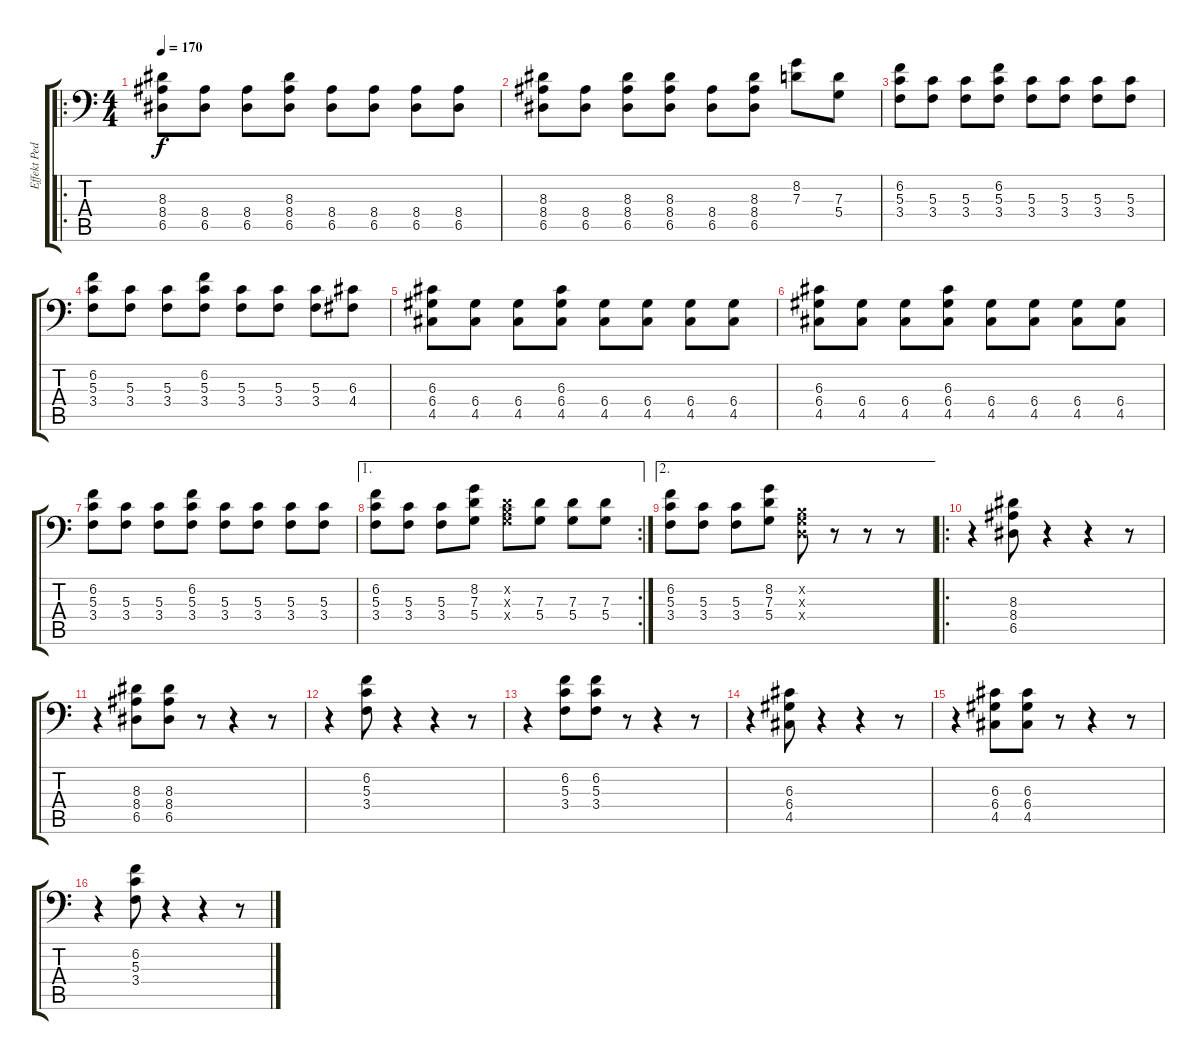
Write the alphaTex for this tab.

\track ("Effekt Pedal Gitarr 1" "Effekt Ped") {instrument electricbassfinger}
\staff {score tabs}
\tuning (E3 B2 G2 D2 A1 E1) {hide}
\ro
\ts (4 4)
\tempo 170
\clef f4
\ks c
(8.3 8.4 6.5).8{dy f} (8.4 6.5).8 (8.4 6.5).8 (8.3 8.4 6.5).8 (8.4 6.5).8 (8.4 6.5).8 (8.4 6.5).8 (8.4 6.5).8 |
(8.3 8.4 6.5).8 (8.4 6.5).8 (8.3 8.4 6.5).8 (8.3 8.4 6.5).8 (8.4 6.5).8 (8.3 8.4 6.5).8 (8.2 7.3).8 (7.3 5.4).8 |
(6.2 5.3 3.4).8 (5.3 3.4).8 (5.3 3.4).8 (6.2 5.3 3.4).8 (5.3 3.4).8 (5.3 3.4).8 (5.3 3.4).8 (5.3 3.4).8 |
(6.2 5.3 3.4).8 (5.3 3.4).8 (5.3 3.4).8 (6.2 5.3 3.4).8 (5.3 3.4).8 (5.3 3.4).8 (5.3 3.4).8 (6.3 4.4).8 |
(6.3 6.4 4.5).8 (6.4 4.5).8 (6.4 4.5).8 (6.3 6.4 4.5).8 (6.4 4.5).8 (6.4 4.5).8 (6.4 4.5).8 (6.4 4.5).8 |
(6.3 6.4 4.5).8 (6.4 4.5).8 (6.4 4.5).8 (6.3 6.4 4.5).8 (6.4 4.5).8 (6.4 4.5).8 (6.4 4.5).8 (6.4 4.5).8 |
(6.2 5.3 3.4).8 (5.3 3.4).8 (5.3 3.4).8 (6.2 5.3 3.4).8 (5.3 3.4).8 (5.3 3.4).8 (5.3 3.4).8 (5.3 3.4).8 |
\ae 1
\rc 2
(6.2 5.3 3.4).8 (5.3 3.4).8 (5.3 3.4).8 (8.2 7.3 5.4).8 (0.2{x} 7.3{x} 5.4{x}).8 (7.3 5.4).8 (7.3 5.4).8 (7.3 5.4).8 |
\ae 2
(6.2 5.3 3.4).8 (5.3 3.4).8 (5.3 3.4).8 (8.2 7.3 5.4).8 (0.2{x} 0.3{x} 0.4{x}).8 r.8 r.8 r.8 |
\ro
r.4 (8.3 8.4 6.5).8 r.4 r.4 r.8 |
r.4 (8.3 8.4 6.5).8 (8.3 8.4 6.5).8 r.8 r.4 r.8 |
r.4 (6.2 5.3 3.4).8 r.4 r.4 r.8 |
r.4 (6.2 5.3 3.4).8 (6.2 5.3 3.4).8 r.8 r.4 r.8 |
r.4 (6.3 6.4 4.5).8 r.4 r.4 r.8 |
r.4 (6.3 6.4 4.5).8 (6.3 6.4 4.5).8 r.8 r.4 r.8 |
r.4 (6.2 5.3 3.4).8 r.4 r.4 r.8
